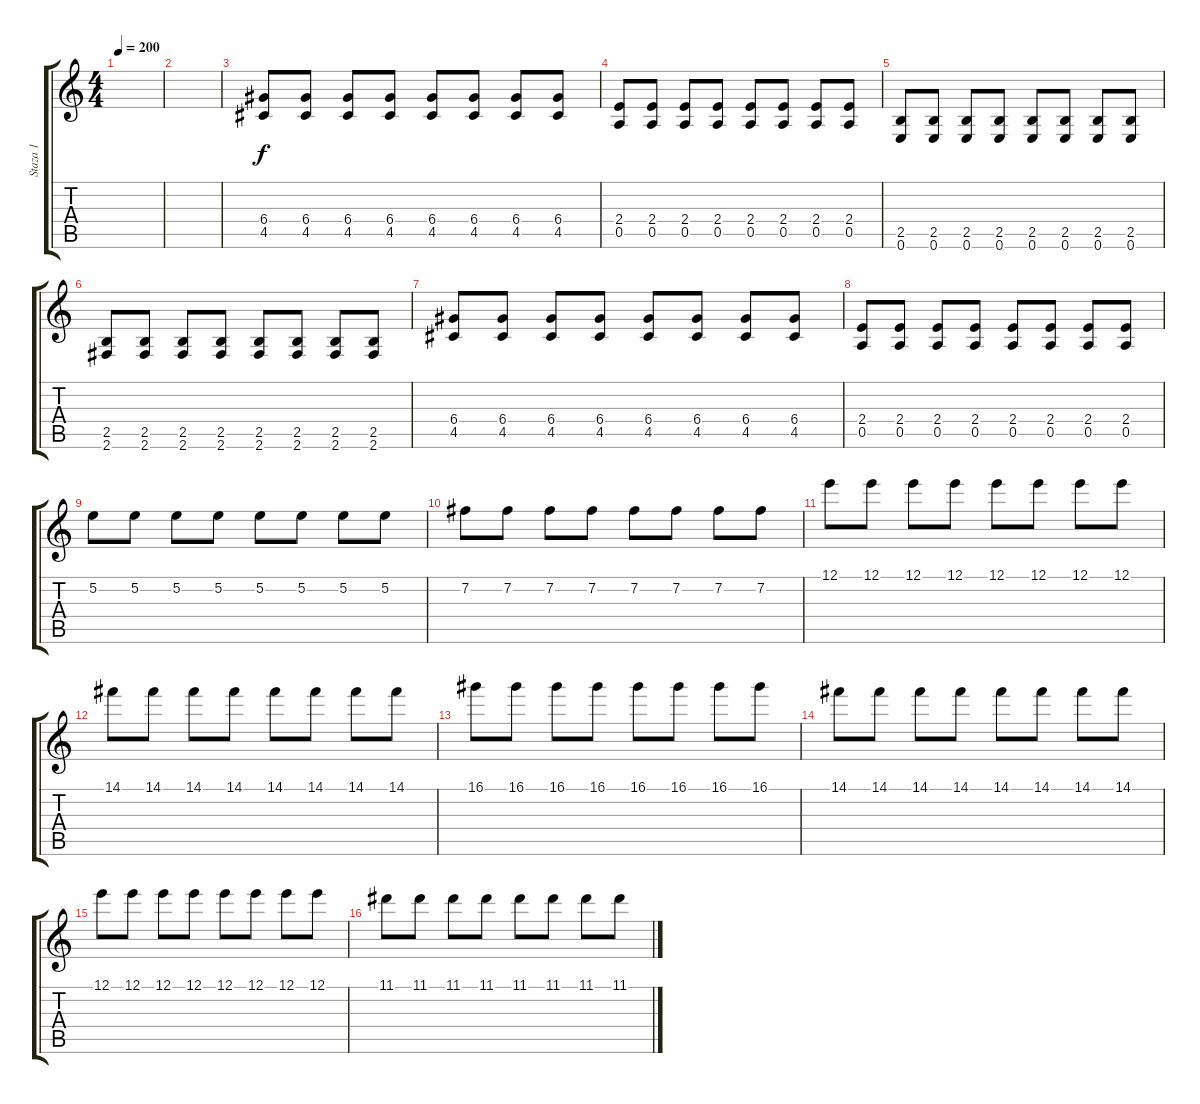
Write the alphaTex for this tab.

\track ("Staza 1" "Staza 1") {instrument overdrivenguitar}
\staff {score tabs}
\tuning (E4 B3 G3 D3 A2 E2) {hide}
\ts (4 4)
\tempo 200
\clef g2
\ks c
|
|
(6.4 4.5).8 (6.4 4.5).8 (6.4 4.5).8 (6.4 4.5).8 (6.4 4.5).8 (6.4 4.5).8 (6.4 4.5).8 (6.4 4.5).8 |
(2.4 0.5).8 (2.4 0.5).8 (2.4 0.5).8 (2.4 0.5).8 (2.4 0.5).8 (2.4 0.5).8 (2.4 0.5).8 (2.4 0.5).8 |
(2.5 0.6).8 (2.5 0.6).8 (2.5 0.6).8 (2.5 0.6).8 (2.5 0.6).8 (2.5 0.6).8 (2.5 0.6).8 (2.5 0.6).8 |
(2.5 2.6).8 (2.5 2.6).8 (2.5 2.6).8 (2.5 2.6).8 (2.5 2.6).8 (2.5 2.6).8 (2.5 2.6).8 (2.5 2.6).8 |
(6.4 4.5).8 (6.4 4.5).8 (6.4 4.5).8 (6.4 4.5).8 (6.4 4.5).8 (6.4 4.5).8 (6.4 4.5).8 (6.4 4.5).8 |
(2.4 0.5).8 (2.4 0.5).8 (2.4 0.5).8 (2.4 0.5).8 (2.4 0.5).8 (2.4 0.5).8 (2.4 0.5).8 (2.4 0.5).8 |
5.2.8 5.2.8 5.2.8 5.2.8 5.2.8 5.2.8 5.2.8 5.2.8 |
7.2.8 7.2.8 7.2.8 7.2.8 7.2.8 7.2.8 7.2.8 7.2.8 |
12.1.8 12.1.8 12.1.8 12.1.8 12.1.8 12.1.8 12.1.8 12.1.8 |
14.1.8 14.1.8 14.1.8 14.1.8 14.1.8 14.1.8 14.1.8 14.1.8 |
16.1.8 16.1.8 16.1.8 16.1.8 16.1.8 16.1.8 16.1.8 16.1.8 |
14.1.8 14.1.8 14.1.8 14.1.8 14.1.8 14.1.8 14.1.8 14.1.8 |
12.1.8 12.1.8 12.1.8 12.1.8 12.1.8 12.1.8 12.1.8 12.1.8 |
11.1.8 11.1.8 11.1.8 11.1.8 11.1.8 11.1.8 11.1.8 11.1.8
